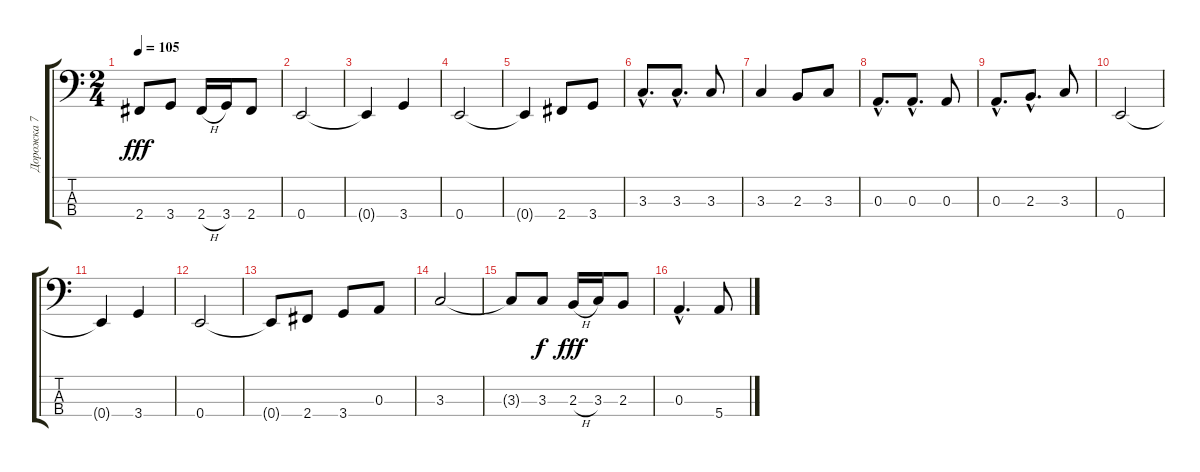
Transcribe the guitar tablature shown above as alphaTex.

\track ("Дорожка 7" "Дорожка 7") {instrument electricbassfinger}
\staff {score tabs}
\tuning (G2 D2 A1 E1) {hide}
\ts (2 4)
\tempo 105
\clef f4
\ks c
2.4.8{dy fff} 3.4.8 2.4{h}.16 3.4.16 2.4.8 |
0.4.2 |
0.4{t}.4 3.4.4 |
0.4.2 |
0.4{t}.4 2.4.8 3.4.8 |
3.3{hac}.8{d} 3.3{hac}.8{d} 3.3.8 |
3.3.4 2.3.8 3.3.8 |
0.3{hac}.8{d} 0.3{hac}.8{d} 0.3.8 |
0.3{hac}.8{d} 2.3{hac}.8{d} 3.3.8 |
0.4.2 |
0.4{t}.4 3.4.4 |
0.4.2 |
0.4{t}.8 2.4.8 3.4.8 0.3.8 |
3.3.2 |
3.3{t}.8 3.3.8{dy f} 2.3{h}.16{dy fff} 3.3.16 2.3.8 |
0.3{hac}.4{d} 5.4.8
